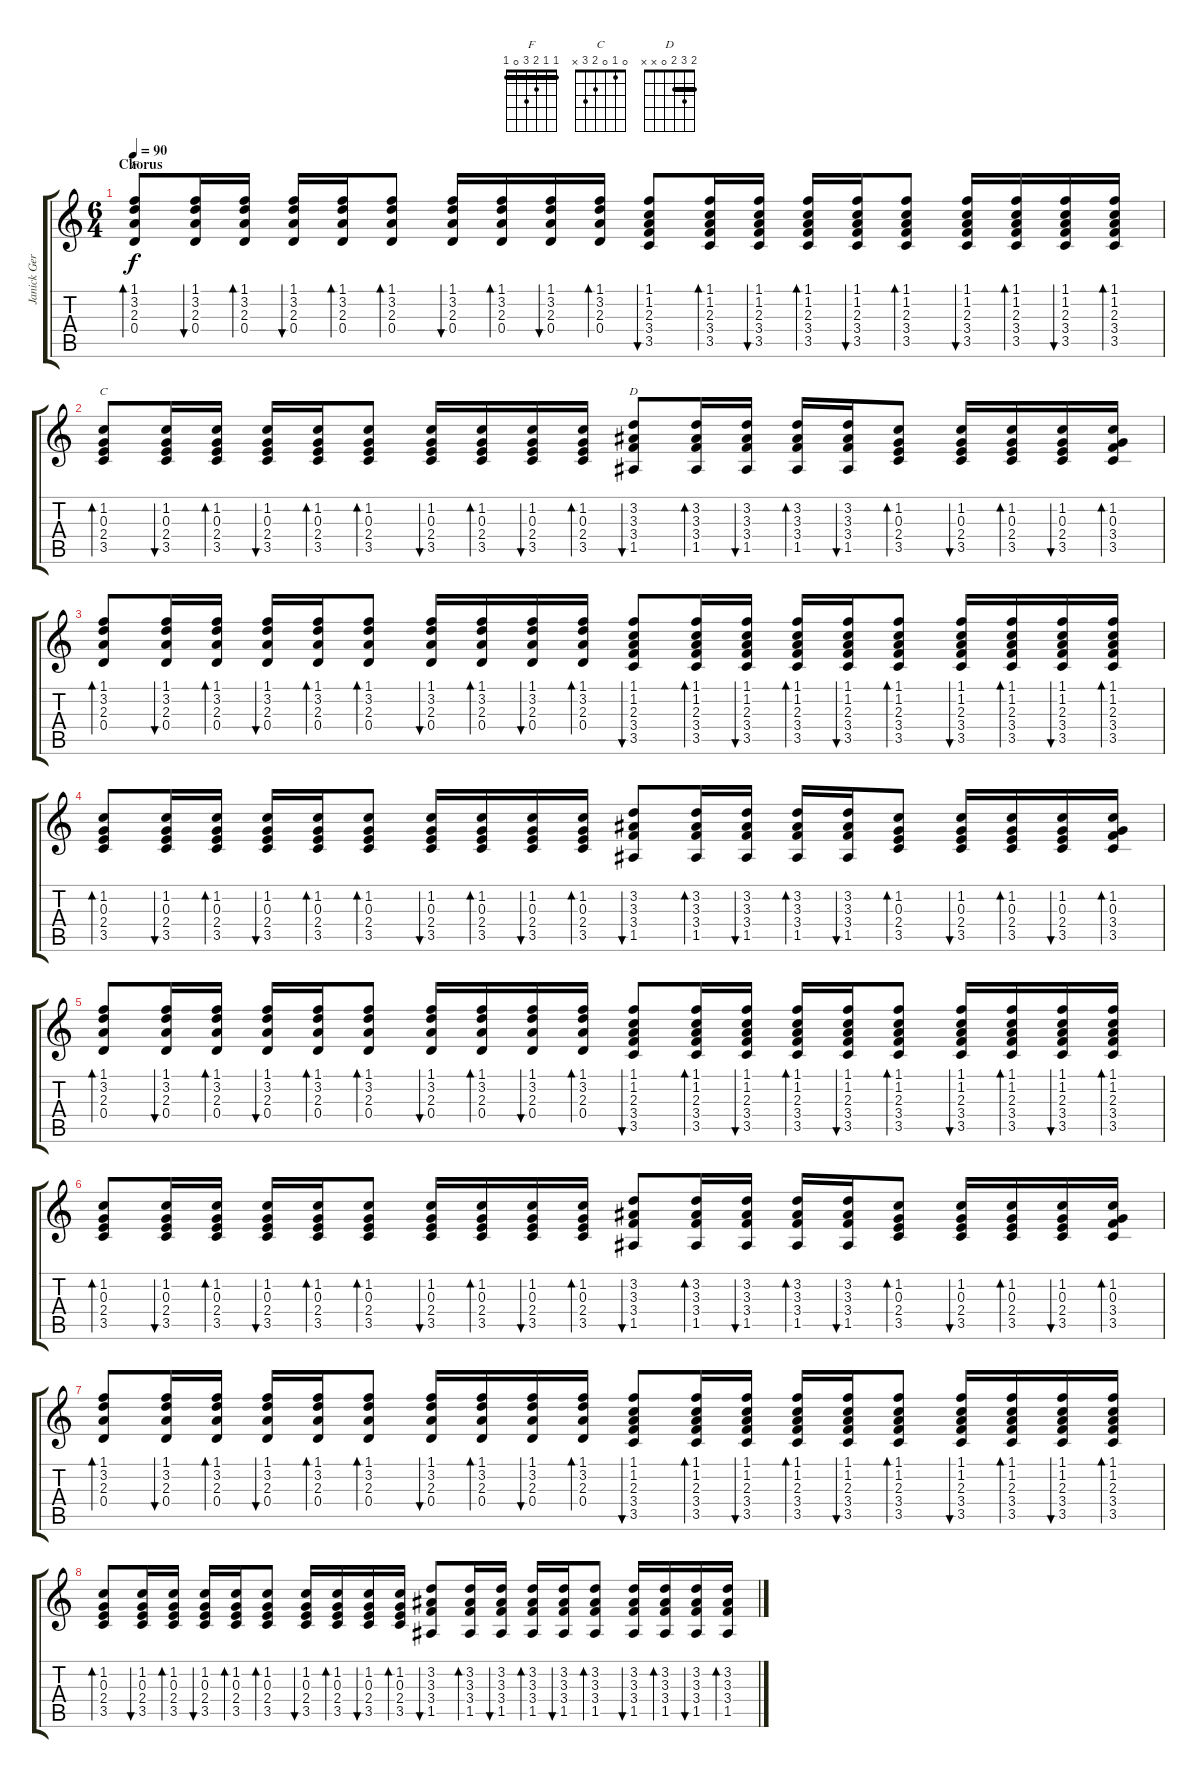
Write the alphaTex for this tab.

\track ("Janick Gers" "Janick Ger") {instrument acousticguitarsteel}
\staff {score tabs}
\tuning (E4 B3 G3 D3 A2 E2) {hide}
\chord ("F" 1 1 2 3 0 1) {barre 1}
\chord ("C" 0 1 0 2 3 x)
\chord ("D" 2 3 2 0 x x) {barre 2}
\ts (6 4)
\section ("" "Chorus")
\tempo 90
\clef g2
\ks c
(1.1 3.2 2.3 0.4).8{bd 60 ch "F" dy f} (1.1 3.2 2.3 0.4).16{bu 60} (1.1 3.2 2.3 0.4).16{bd 60} (1.1 3.2 2.3 0.4).16{bu 60} (1.1 3.2 2.3 0.4).16{bd 60} (1.1 3.2 2.3 0.4).8{bd 60} (1.1 3.2 2.3 0.4).16{bu 60} (1.1 3.2 2.3 0.4).16{bd 60} (1.1 3.2 2.3 0.4).16{bu 60} (1.1 3.2 2.3 0.4).16{bd 60} (1.1 1.2 2.3 3.4 3.5).8{bu 60} (1.1 1.2 2.3 3.4 3.5).16{bd 60} (1.1 1.2 2.3 3.4 3.5).16{bu 60} (1.1 1.2 2.3 3.4 3.5).16{bd 60} (1.1 1.2 2.3 3.4 3.5).16{bu 60} (1.1 1.2 2.3 3.4 3.5).8{bd 60} (1.1 1.2 2.3 3.4 3.5).16{bu 60} (1.1 1.2 2.3 3.4 3.5).16{bd 60} (1.1 1.2 2.3 3.4 3.5).16{bu 60} (1.1 1.2 2.3 3.4 3.5).16{bd 60} |
(1.2 0.3 2.4 3.5).8{bd 60 ch "C"} (1.2 0.3 2.4 3.5).16{bu 60} (1.2 0.3 2.4 3.5).16{bd 60} (1.2 0.3 2.4 3.5).16{bu 60} (1.2 0.3 2.4 3.5).16{bd 60} (1.2 0.3 2.4 3.5).8{bd 60} (1.2 0.3 2.4 3.5).16{bu 60} (1.2 0.3 2.4 3.5).16{bd 60} (1.2 0.3 2.4 3.5).16{bu 60} (1.2 0.3 2.4 3.5).16{bd 60} (3.2 3.3 3.4 1.5).8{bu 60 ch "D"} (3.2 3.3 3.4 1.5).16{bd 60} (3.2 3.3 3.4 1.5).16{bu 60} (3.2 3.3 3.4 1.5).16{bd 60} (3.2 3.3 3.4 1.5).16{bu 60} (1.2 0.3 2.4 3.5).8{bd 60} (1.2 0.3 2.4 3.5).16{bu 60} (1.2 0.3 2.4 3.5).16{bd 60} (1.2 0.3 2.4 3.5).16{bu 60} (1.2 0.3 3.4 3.5).16{bd 60} |
(1.1 3.2 2.3 0.4).8{bd 60} (1.1 3.2 2.3 0.4).16{bu 60} (1.1 3.2 2.3 0.4).16{bd 60} (1.1 3.2 2.3 0.4).16{bu 60} (1.1 3.2 2.3 0.4).16{bd 60} (1.1 3.2 2.3 0.4).8{bd 60} (1.1 3.2 2.3 0.4).16{bu 60} (1.1 3.2 2.3 0.4).16{bd 60} (1.1 3.2 2.3 0.4).16{bu 60} (1.1 3.2 2.3 0.4).16{bd 60} (1.1 1.2 2.3 3.4 3.5).8{bu 60} (1.1 1.2 2.3 3.4 3.5).16{bd 60} (1.1 1.2 2.3 3.4 3.5).16{bu 60} (1.1 1.2 2.3 3.4 3.5).16{bd 60} (1.1 1.2 2.3 3.4 3.5).16{bu 60} (1.1 1.2 2.3 3.4 3.5).8{bd 60} (1.1 1.2 2.3 3.4 3.5).16{bu 60} (1.1 1.2 2.3 3.4 3.5).16{bd 60} (1.1 1.2 2.3 3.4 3.5).16{bu 60} (1.1 1.2 2.3 3.4 3.5).16{bd 60} |
(1.2 0.3 2.4 3.5).8{bd 60} (1.2 0.3 2.4 3.5).16{bu 60} (1.2 0.3 2.4 3.5).16{bd 60} (1.2 0.3 2.4 3.5).16{bu 60} (1.2 0.3 2.4 3.5).16{bd 60} (1.2 0.3 2.4 3.5).8{bd 60} (1.2 0.3 2.4 3.5).16{bu 60} (1.2 0.3 2.4 3.5).16{bd 60} (1.2 0.3 2.4 3.5).16{bu 60} (1.2 0.3 2.4 3.5).16{bd 60} (3.2 3.3 3.4 1.5).8{bu 60} (3.2 3.3 3.4 1.5).16{bd 60} (3.2 3.3 3.4 1.5).16{bu 60} (3.2 3.3 3.4 1.5).16{bd 60} (3.2 3.3 3.4 1.5).16{bu 60} (1.2 0.3 2.4 3.5).8{bd 60} (1.2 0.3 2.4 3.5).16{bu 60} (1.2 0.3 2.4 3.5).16{bd 60} (1.2 0.3 2.4 3.5).16{bu 60} (1.2 0.3 3.4 3.5).16{bd 60} |
(1.1 3.2 2.3 0.4).8{bd 60} (1.1 3.2 2.3 0.4).16{bu 60} (1.1 3.2 2.3 0.4).16{bd 60} (1.1 3.2 2.3 0.4).16{bu 60} (1.1 3.2 2.3 0.4).16{bd 60} (1.1 3.2 2.3 0.4).8{bd 60} (1.1 3.2 2.3 0.4).16{bu 60} (1.1 3.2 2.3 0.4).16{bd 60} (1.1 3.2 2.3 0.4).16{bu 60} (1.1 3.2 2.3 0.4).16{bd 60} (1.1 1.2 2.3 3.4 3.5).8{bu 60} (1.1 1.2 2.3 3.4 3.5).16{bd 60} (1.1 1.2 2.3 3.4 3.5).16{bu 60} (1.1 1.2 2.3 3.4 3.5).16{bd 60} (1.1 1.2 2.3 3.4 3.5).16{bu 60} (1.1 1.2 2.3 3.4 3.5).8{bd 60} (1.1 1.2 2.3 3.4 3.5).16{bu 60} (1.1 1.2 2.3 3.4 3.5).16{bd 60} (1.1 1.2 2.3 3.4 3.5).16{bu 60} (1.1 1.2 2.3 3.4 3.5).16{bd 60} |
(1.2 0.3 2.4 3.5).8{bd 60} (1.2 0.3 2.4 3.5).16{bu 60} (1.2 0.3 2.4 3.5).16{bd 60} (1.2 0.3 2.4 3.5).16{bu 60} (1.2 0.3 2.4 3.5).16{bd 60} (1.2 0.3 2.4 3.5).8{bd 60} (1.2 0.3 2.4 3.5).16{bu 60} (1.2 0.3 2.4 3.5).16{bd 60} (1.2 0.3 2.4 3.5).16{bu 60} (1.2 0.3 2.4 3.5).16{bd 60} (3.2 3.3 3.4 1.5).8{bu 60} (3.2 3.3 3.4 1.5).16{bd 60} (3.2 3.3 3.4 1.5).16{bu 60} (3.2 3.3 3.4 1.5).16{bd 60} (3.2 3.3 3.4 1.5).16{bu 60} (1.2 0.3 2.4 3.5).8{bd 60} (1.2 0.3 2.4 3.5).16{bu 60} (1.2 0.3 2.4 3.5).16{bd 60} (1.2 0.3 2.4 3.5).16{bu 60} (1.2 0.3 3.4 3.5).16{bd 60} |
(1.1 3.2 2.3 0.4).8{bd 60} (1.1 3.2 2.3 0.4).16{bu 60} (1.1 3.2 2.3 0.4).16{bd 60} (1.1 3.2 2.3 0.4).16{bu 60} (1.1 3.2 2.3 0.4).16{bd 60} (1.1 3.2 2.3 0.4).8{bd 60} (1.1 3.2 2.3 0.4).16{bu 60} (1.1 3.2 2.3 0.4).16{bd 60} (1.1 3.2 2.3 0.4).16{bu 60} (1.1 3.2 2.3 0.4).16{bd 60} (1.1 1.2 2.3 3.4 3.5).8{bu 60} (1.1 1.2 2.3 3.4 3.5).16{bd 60} (1.1 1.2 2.3 3.4 3.5).16{bu 60} (1.1 1.2 2.3 3.4 3.5).16{bd 60} (1.1 1.2 2.3 3.4 3.5).16{bu 60} (1.1 1.2 2.3 3.4 3.5).8{bd 60} (1.1 1.2 2.3 3.4 3.5).16{bu 60} (1.1 1.2 2.3 3.4 3.5).16{bd 60} (1.1 1.2 2.3 3.4 3.5).16{bu 60} (1.1 1.2 2.3 3.4 3.5).16{bd 60} |
(1.2 0.3 2.4 3.5).8{bd 60} (1.2 0.3 2.4 3.5).16{bu 60} (1.2 0.3 2.4 3.5).16{bd 60} (1.2 0.3 2.4 3.5).16{bu 60} (1.2 0.3 2.4 3.5).16{bd 60} (1.2 0.3 2.4 3.5).8{bd 60} (1.2 0.3 2.4 3.5).16{bu 60} (1.2 0.3 2.4 3.5).16{bd 60} (1.2 0.3 2.4 3.5).16{bu 60} (1.2 0.3 2.4 3.5).16{bd 60} (3.2 3.3 3.4 1.5).8{bu 60} (3.2 3.3 3.4 1.5).16{bd 60} (3.2 3.3 3.4 1.5).16{bu 60} (3.2 3.3 3.4 1.5).16{bd 60} (3.2 3.3 3.4 1.5).16{bu 60} (3.2 3.3 3.4 1.5).8{bd 60} (3.2 3.3 3.4 1.5).16{bu 60} (3.2 3.3 3.4 1.5).16{bd 60} (3.2 3.3 3.4 1.5).16{bu 60} (3.2 3.3 3.4 1.5).16{bd 60}
